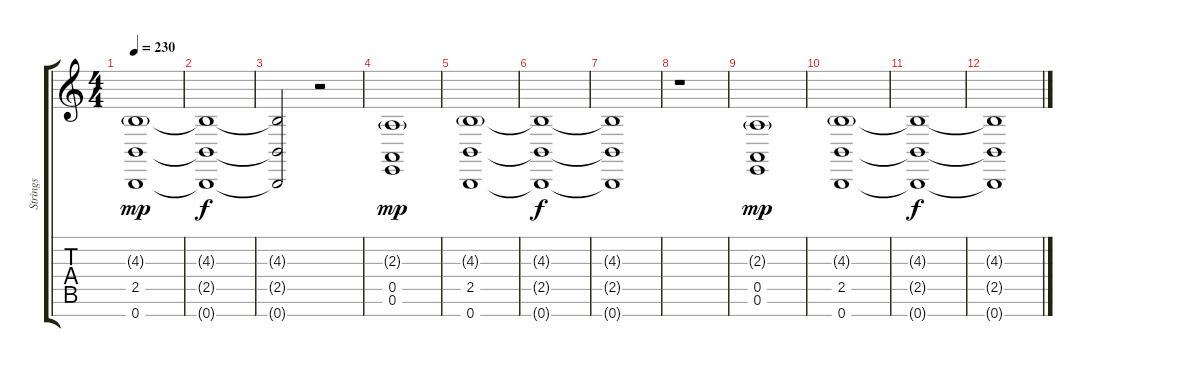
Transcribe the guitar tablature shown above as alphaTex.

\track ("Strings" "Strings") {instrument stringensemble2}
\staff {score tabs}
\tuning (E4 B3 G3 D3 A2 E2 B1) {hide}
\ts (4 4)
\tempo 230
\clef g2
\ks c
(4.3{g} 2.5 0.7).1{dy mp instrument stringensemble2} |
(4.3{t} 2.5{t} 0.7{t}).1{dy f} |
(4.3{t} 2.5{t} 0.7{t}).2 r.2 |
(2.3{g} 0.5 0.6).1{dy mp} |
(4.3{g} 2.5 0.7).1 |
(4.3{t} 2.5{t} 0.7{t}).1{dy f} |
(4.3{t} 2.5{t} 0.7{t}).1 |
r.1 |
(2.3{g} 0.5 0.6).1{dy mp} |
(4.3{g} 2.5 0.7).1 |
(4.3{t} 2.5{t} 0.7{t}).1{dy f} |
(4.3{t} 2.5{t} 0.7{t}).1
